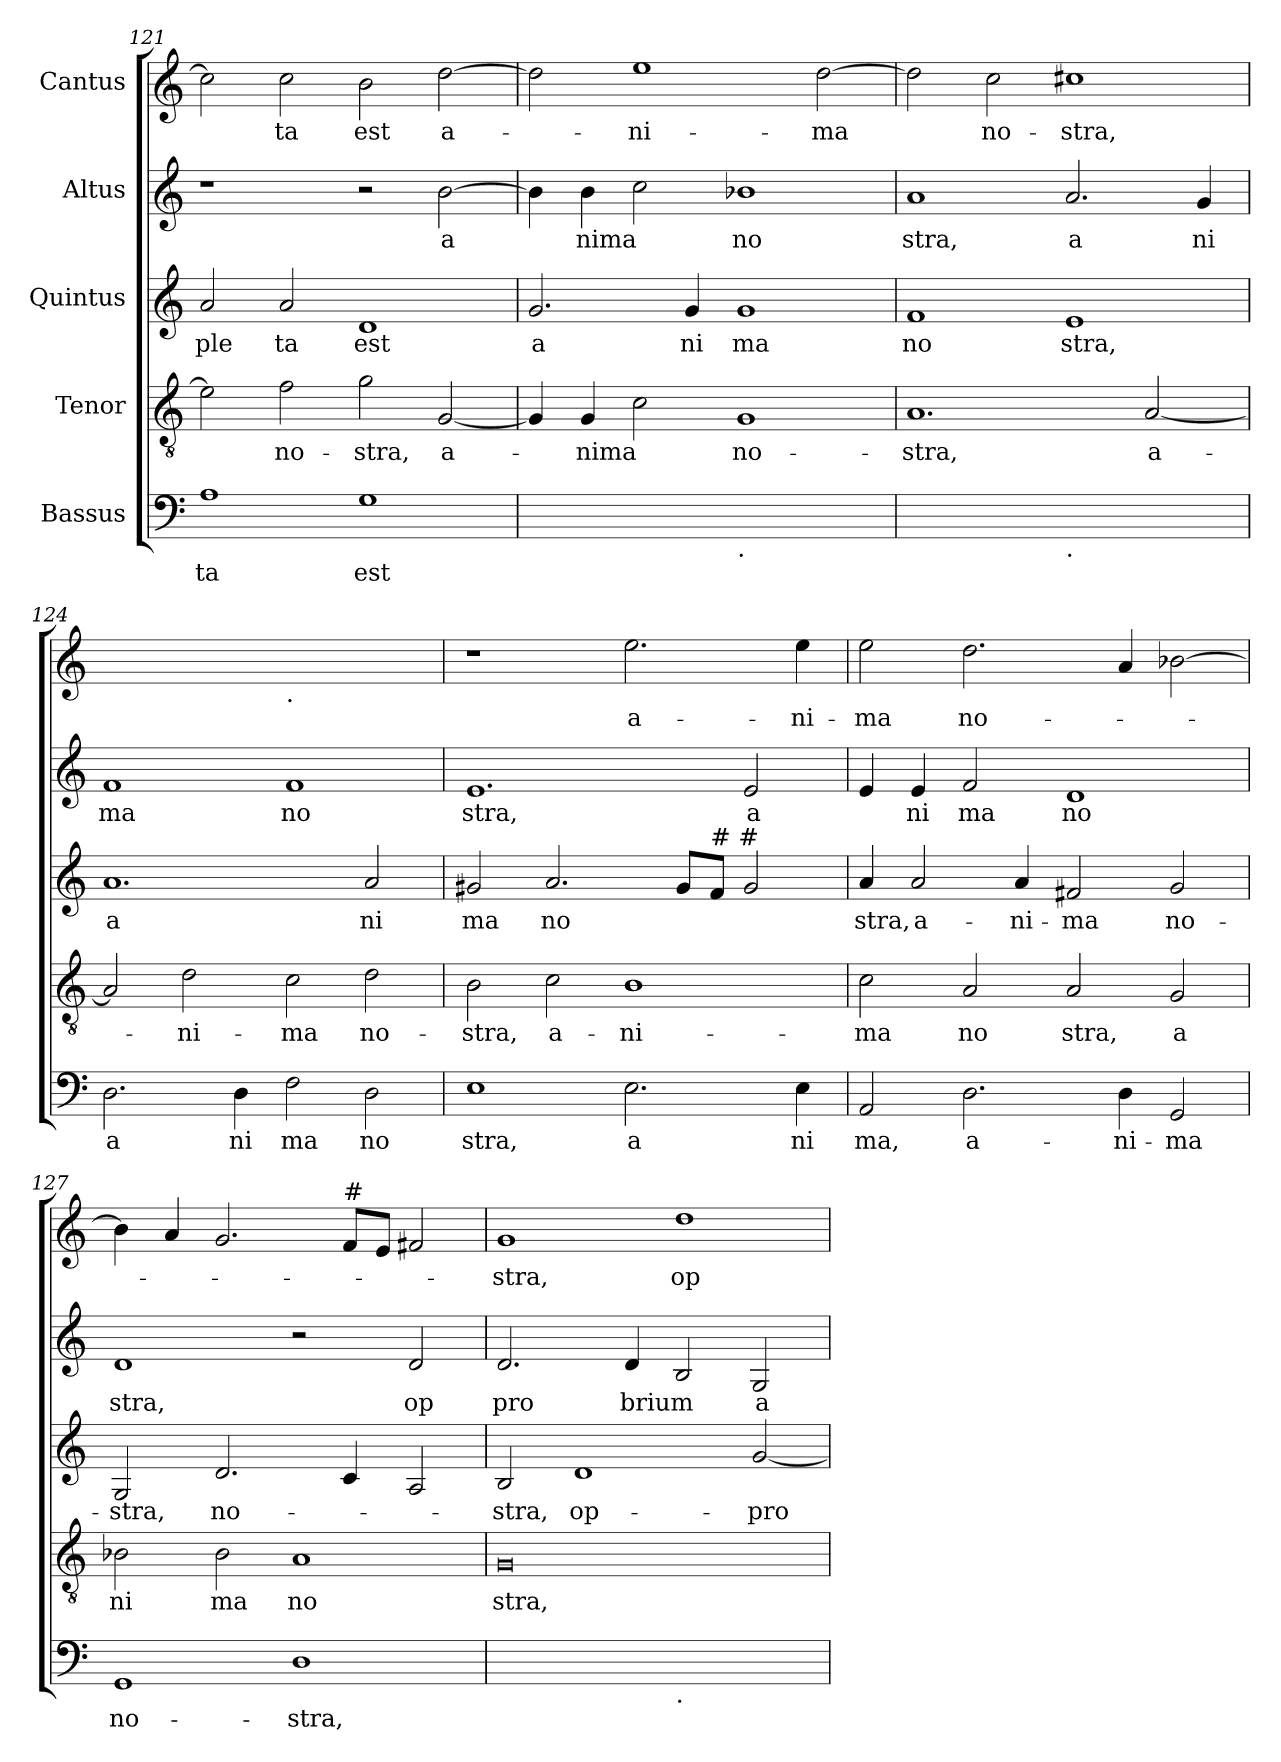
**kern	**text	**kern	**text	**kern	**text	**kern	**text	**kern	**text
*part5	*part5	*part4	*part4	*part3	*part3	*part2	*part2	*part1	*part1
*staff5	*staff5	*staff4	*staff4	*staff3	*staff3	*staff2	*staff2	*staff1	*staff1
*I"Bassus	*	*I"Tenor	*	*I"Quintus	*	*I"Altus	*	*I"Cantus	*
*clefF4	*	*clefGv2	*	*clefG2	*	*clefG2	*	*clefG2	*
*k[]	*	*k[]	*	*k[]	*	*k[]	*	*k[]	*
=121	=121	=121	=121	=121	=121	=121	=121	=121	=121
!	!LO:LY:b	!	!	!	!LO:LY:b	!	!	!	!
1A	ta	2e\]	.	2a/	ple	1r	.	2cc\]	.
!	!	!	!LO:LY:b	!	!LO:LY:b	!	!	!	!LO:LY:b
.	.	2f\	no-	2a/	ta	.	.	2cc\	-ta
!	!LO:LY:b	!	!LO:LY:b	!	!LO:LY:b	!	!	!	!LO:LY:b
1G	est	2g\	-stra,	1d	est	2r	.	2b\	est
!	!	!	!LO:LY:b	!	!	!	!LO:LY:b	!	!LO:LY:b
.	.	[<2G/	a-	.	.	[>2b\	a	[>2dd\	a-
=122	=122	=122	=122	=122	=122	=122	=122	=122	=122
!	!	!	!	!	!LO:LY:b	!	!	!	!
1ryy	.	4G/]	.	2.g/	a	4b\]	.	2dd\]	.
!	!	!	!LO:LY:b	!	!	!	!LO:LY:b	!	!
.	.	4G/	-nima	.	.	4b\	nima	.	.
!	!	!	!	!	!	!	!	!	!LO:LY:b
.	.	2c\	.	.	.	2cc\	.	1ee	-ni-
!	!	!	!	!	!LO:LY:b	!	!	!	!
.	.	.	.	4g/	ni	.	.	.	.
!LO:TX:b:t=.	!	!	!	!	!	!	!	!	!
!	!	!	!LO:LY:b	!	!LO:LY:b	!	!LO:LY:b	!	!
1ryy	.	1G	no-	1g	ma	1b-X	no	.	.
!	!	!	!	!	!	!	!	!	!LO:LY:b
.	.	.	.	.	.	.	.	[>2dd\	-ma
=123	=123	=123	=123	=123	=123	=123	=123	=123	=123
!	!	!	!LO:LY:b	!	!LO:LY:b	!	!LO:LY:b	!	!
1ryy	.	1.A	-stra,	1f	no	1a	stra,	2dd\]	.
!	!	!	!	!	!	!	!	!	!LO:LY:b
.	.	.	.	.	.	.	.	2cc\	no-
!LO:TX:b:t=.	!	!	!	!	!	!	!	!	!
!	!	!	!	!	!LO:LY:b	!	!LO:LY:b	!	!LO:LY:b
1ryy	.	.	.	1e	stra,	2.a/	a	1cc#X	-stra,
!	!	!	!LO:LY:b	!	!	!	!	!	!
.	.	[<2A/	a-	.	.	.	.	.	.
!	!	!	!	!	!	!	!LO:LY:b	!	!
.	.	.	.	.	.	4g/	ni	.	.
=124	=124	=124	=124	=124	=124	=124	=124	=124	=124
!	!LO:LY:b	!	!	!	!LO:LY:b	!	!LO:LY:b	!	!
2.D\	a	2A/]	.	1.a	a	1f	ma	1ryy	.
!	!	!	!LO:LY:b	!	!	!	!	!	!
.	.	2d\	-ni-	.	.	.	.	.	.
!	!LO:LY:b	!	!	!	!	!	!	!	!
4D\	ni	.	.	.	.	.	.	.	.
!	!	!	!	!	!	!	!	!LO:TX:b:t=.	!
!	!LO:LY:b	!	!LO:LY:b	!	!	!	!LO:LY:b	!	!
2F\	ma	2c\	-ma	.	.	1f	no	1ryy	.
!	!LO:LY:b	!	!LO:LY:b	!	!LO:LY:b	!	!	!	!
2D\	no	2d\	no-	2a/	ni	.	.	.	.
=125	=125	=125	=125	=125	=125	=125	=125	=125	=125
!	!LO:LY:b	!	!LO:LY:b	!	!LO:LY:b	!	!LO:LY:b	!	!
1E	stra,	2B\	-stra,	2g#X/	ma	1.e	stra,	1r	.
!	!	!	!LO:LY:b	!	!LO:LY:b	!	!	!	!
.	.	2c\	a-	2.a/	no	.	.	.	.
!	!LO:LY:b	!	!LO:LY:b	!	!	!	!	!	!LO:LY:b
2.E\	a	1B	-ni-	.	.	.	.	2.ee\	a-
.	.	.	.	8g#/L	.	.	.	.	.
!	!	!	!	!LO:TX:a:t=# #	!	!	!	!	!
.	.	.	.	8f/J	.	.	.	.	.
!	!	!	!	!	!	!	!LO:LY:b	!	!
.	.	.	.	2g#/	.	2e/	a	.	.
!	!LO:LY:b	!	!	!	!	!	!	!	!LO:LY:b
4E\	ni	.	.	.	.	.	.	4ee\	-ni-
!!LO:LB:g=z
=126	=126	=126	=126	=126	=126	=126	=126	=126	=126
!	!LO:LY:b	!	!LO:LY:b	!	!LO:LY:b	!	!	!	!LO:LY:b
2AA/	ma,	2c\	-ma	4a/	stra,	4e/	.	2ee\	-ma
!	!	!	!	!	!LO:LY:b	!	!LO:LY:b	!	!
.	.	.	.	2a/	a-	4e/	ni	.	.
!	!LO:LY:b	!	!LO:LY:b	!	!	!	!LO:LY:b	!	!LO:LY:b
2.D\	a-	2A/	no	.	.	2f/	ma	2.dd\	no-
!	!	!	!	!	!LO:LY:b	!	!	!	!
.	.	.	.	4a/	-ni-	.	.	.	.
!	!	!	!LO:LY:b	!	!LO:LY:b	!	!LO:LY:b	!	!
.	.	2A/	stra,	2f#X/	-ma	1d	no	.	.
!	!LO:LY:b	!	!	!	!	!	!	!	!
4D\	-ni-	.	.	.	.	.	.	4a/	.
!	!LO:LY:b	!	!LO:LY:b	!	!LO:LY:b	!	!	!	!
2GG/	-ma	2G/	a	2g/	no-	.	.	[>2b-X\	.
=127	=127	=127	=127	=127	=127	=127	=127	=127	=127
!	!LO:LY:b	!	!LO:LY:b	!	!LO:LY:b	!	!LO:LY:b	!	!
1GG	no-	2B-X\	ni	2G/	-stra,	1d	stra,	4b-\]	.
.	.	.	.	.	.	.	.	4a/	.
!	!	!	!LO:LY:b	!	!LO:LY:b	!	!	!	!
.	.	2B-\	ma	2.d/	no-	.	.	2.g/	.
!	!LO:LY:b	!	!LO:LY:b	!	!	!	!	!	!
1D	-stra,	1A	no	.	.	2r	.	.	.
!	!	!	!	!	!	!	!	!LO:TX:a:t=#	!
.	.	.	.	4c/	.	.	.	8f/L	.
.	.	.	.	.	.	.	.	8e/J	.
!	!	!	!	!	!	!	!LO:LY:b	!	!
.	.	.	.	2A/	.	2d/	op	2f#X/	.
=128	=128	=128	=128	=128	=128	=128	=128	=128	=128
!	!	!	!LO:LY:b	!	!LO:LY:b	!	!LO:LY:b	!	!LO:LY:b
1ryy	.	0G	stra,	2B/	-stra,	2.d/	pro	1g	-stra,
!	!	!	!	!	!LO:LY:b	!	!	!	!
.	.	.	.	1d	op-	.	.	.	.
!	!	!	!	!	!	!	!LO:LY:b	!	!
.	.	.	.	.	.	4d/	brium	.	.
!LO:TX:b:t=.	!	!	!	!	!	!	!	!	!
!	!	!	!	!	!	!	!	!	!LO:LY:b
1ryy	.	.	.	.	.	2B/	.	1dd	op-
!	!	!	!	!	!LO:LY:b	!	!LO:LY:b	!	!
.	.	.	.	[<2g/	-pro-	2G/	a	.	.
=	=	=	=	=	=	=	=	=	=
*-	*-	*-	*-	*-	*-	*-	*-	*-	*-
